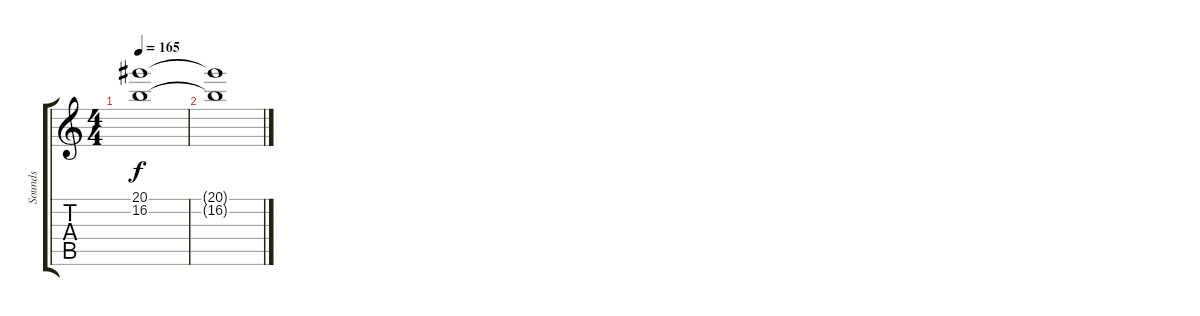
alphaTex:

\track ("Sounds" "Sounds") {instrument acousticguitarnylon}
\staff {score tabs}
\tuning (C4 G3 Eb3 Bb2 F2 C2) {hide}
\ts (4 4)
\tempo 165
\clef g2
\ks c
(20.1 16.2).1{dy f volume 10 instrument synthstrings2} |
(20.1{t} 16.2{t}).1
